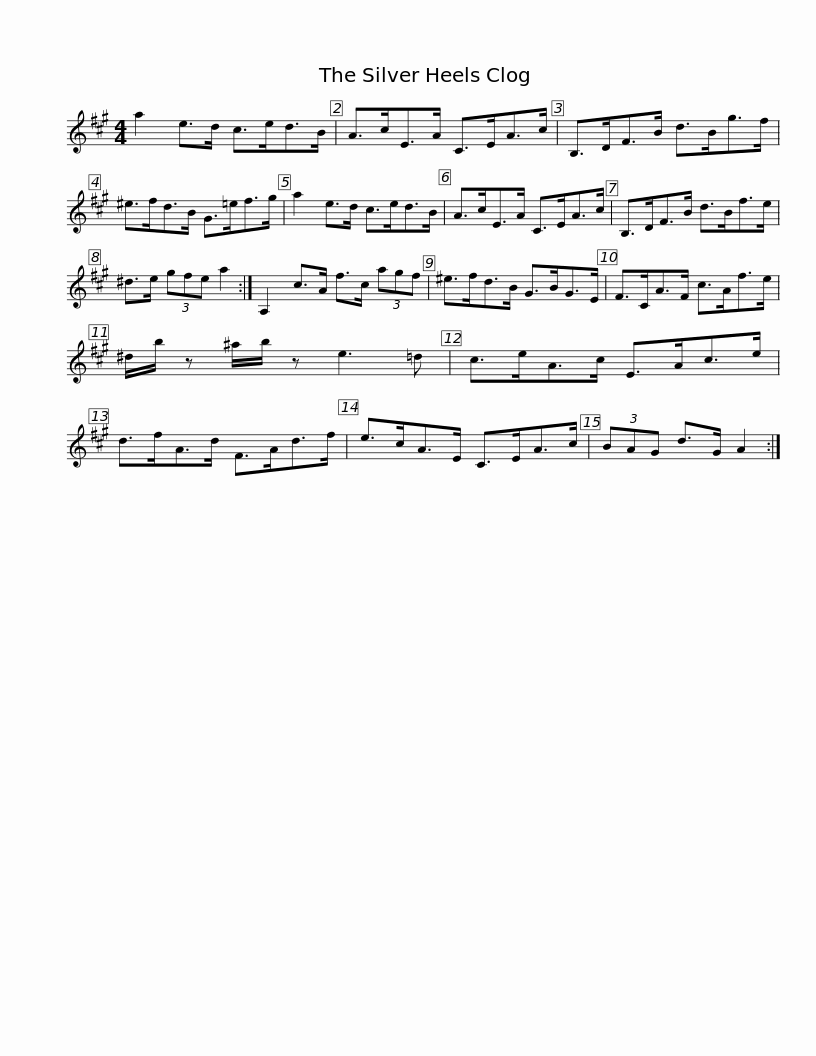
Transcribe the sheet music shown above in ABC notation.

X:1
L:1/8
M:4/4
I:linebreak $
K:A
V:1 treble
V:1
 a2 e>d c>ed>B | A>cE>A C>EA>c | B,>DF>B d>Bg>f | ^e>fd>B G>=ef>g |$ a2 e>d c>ed>B | %5
 A>cE>A C>EA>c | B,>DF>B d>Bf>e | ^d>e (3gfe a2 :| A,2 c>A f>c (3agf |$ ^e>fd>B G>BG>E | %10
 F>CA>F c>Af>e | ^d/b/ z ^a/b/ z e3 =d | c>eA>c E>Ac>e |$ d>fA>d F>Ad>f | e>cA>E C>EA>c | %15
 (3BAG d>G A2 :| %16
